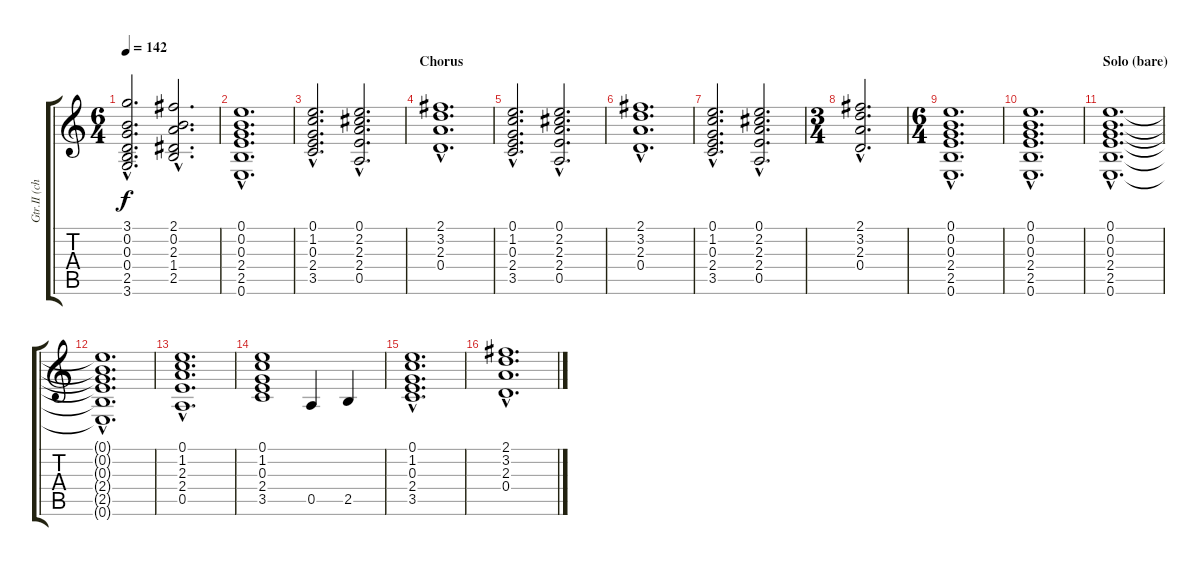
\track ("Gtr.II (chords)" "Gtr.II (ch") {instrument overdrivenguitar}
\staff {score tabs}
\tuning (E4 B3 G3 D3 A2 E2) {hide}
\ts (6 4)
\tempo 142
\clef g2
\ks c
(3.1{hac} 0.2{hac} 0.3{hac} 0.4{hac} 2.5{hac} 3.6{hac}).2{d dy f} (2.1{hac} 0.2{hac} 2.3{hac} 1.4{hac} 2.5{hac}).2{d} |
(0.1{hac} 0.2{hac} 0.3{hac} 2.4{hac} 2.5{hac} 0.6{hac}).1{d} |
(0.1{hac} 1.2{hac} 0.3{hac} 2.4{hac} 3.5{hac}).2{d} (0.1{hac} 2.2{hac} 2.3{hac} 2.4{hac} 0.5{hac}).2{d} |
\section ("" "Chorus")
(2.1{hac} 3.2{hac} 2.3{hac} 0.4{hac}).1{d} |
(0.1{hac} 1.2{hac} 0.3{hac} 2.4{hac} 3.5{hac}).2{d} (0.1{hac} 2.2{hac} 2.3{hac} 2.4{hac} 0.5{hac}).2{d} |
(2.1{hac} 3.2{hac} 2.3{hac} 0.4{hac}).1{d} |
(0.1{hac} 1.2{hac} 0.3{hac} 2.4{hac} 3.5{hac}).2{d} (0.1{hac} 2.2{hac} 2.3{hac} 2.4{hac} 0.5{hac}).2{d} |
\ts (3 4)
(2.1{hac} 3.2{hac} 2.3{hac} 0.4{hac}).2{d} |
\ts (6 4)
(0.1{hac} 0.2{hac} 0.3{hac} 2.4{hac} 2.5{hac} 0.6{hac}).1{d} |
(0.1{hac} 0.2{hac} 0.3{hac} 2.4{hac} 2.5{hac} 0.6{hac}).1{d} |
\section ("" "Solo (bare)")
(0.1{hac} 0.2{hac} 0.3{hac} 2.4{hac} 2.5{hac} 0.6{hac}).1{d} |
(0.1{hac t} 0.2{hac t} 0.3{hac t} 2.4{hac t} 2.5{hac t} 0.6{hac t}).1{d} |
(0.1{hac} 1.2{hac} 2.3{hac} 2.4{hac} 0.5{hac}).1{d} |
(0.1 1.2 0.3 2.4 3.5).1 0.5.4 2.5.4 |
(0.1{hac} 1.2{hac} 0.3{hac} 2.4{hac} 3.5{hac}).1{d} |
(2.1{hac} 3.2{hac} 2.3{hac} 0.4{hac}).1{d}
